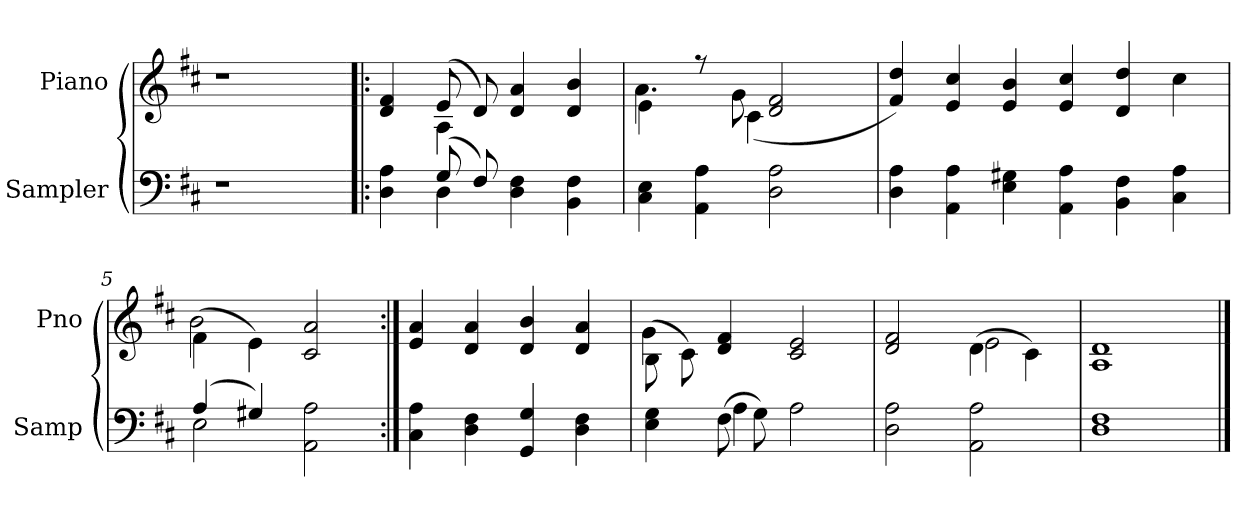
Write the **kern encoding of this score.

**kern	**kern
*part2	*part1
*staff2	*staff1
*I"Sampler	*I"Piano
*I'Samp	*I'Pno
*clefF4	*clefG2
*k[f#c#]	*k[f#c#]
*D:	*D:
=1	=1
1r	1r
=2!|:	=2!|:
*^	*^
4D 4A	4ryy	4d 4f#	4ryy
(8G/	4D	(8e/	4A
8F#/)	.	8d/)	.
4D 4F#	2ryy	4d 4a	2ryy
4BB 4F#	.	4d 4b	.
*v	*v	*	*
=3	=3	=3
4C# 4E	4e\	4.a
4AA 4A	8r	.
.	8g\	(4c#
2D 2A	2d 2f#	.
.	.	4.ryy
*	*v	*v
=4	=4
4D 4A	4f# 4dd)
4AA 4A	4e 4cc#
4E 4G#X	4e 4b
4AA 4A	4e 4cc#
4BB 4F#	4d 4dd
4C# 4A	4cc#
=5	=5
*^	*^
(4A/	2E	(4f#\	2b
4G#X/)	.	4e\)	.
2AA 2A	2ryy	2c# 2a	2ryy
*v	*v	*	*
*	*v	*v
=6:|!	=6:|!
4C# 4A	4e 4a
4D 4F#	4d 4a
4GG 4G	4d 4b
4D 4F#	4d 4a
=7	=7
*^	*^
4E 4G	4ryy	(8B\	4g
.	.	8c#\)	.
(8F#\	4A	4d 4f#	2.ryy
8G\)	.	.	.
2A	2ryy	2c# 2e	.
*v	*v	*	*
=8	=8	=8
2D 2A	2d 2f#	2ryy
2AA 2A	(4d\	2e
.	4c#\)	.
*	*v	*v
=9	=9
1D 1F#	1A 1d
==	==
*-	*-
